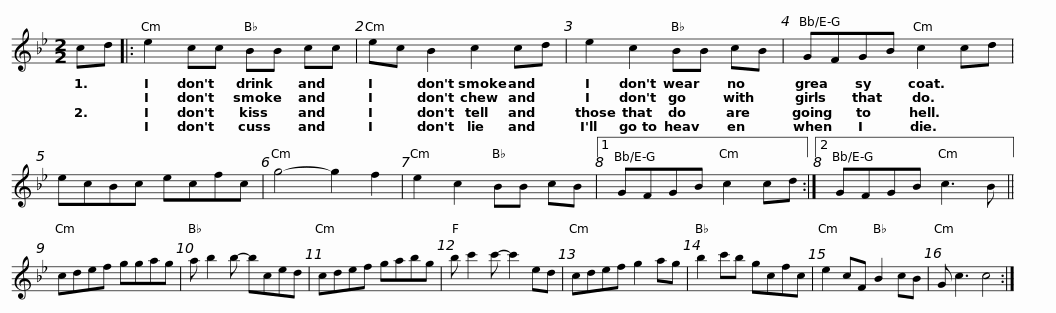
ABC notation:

X:1
L:1/8
M:2/2
I:linebreak $
K:Bb
V:1 treble
V:1
 cd |: e2 cc BB cc | ec B2 c2 cd | e2 c2 BB cB | GFGB c2 cd |$ %5
 ecBc ecfc | g4- g2 f2 | e2 c2 BB cB |1 GFGB c2 cd :|2 GFGB c3 B || %10
 cdef ggag |$ a b2 b- bced | cdef gabg | b c'2 c'- c'2 ed | cdef g2 ag | %15
 b2 c'b gcfc |$ e2 cF B2 cB | G c3 c4 :| %18
